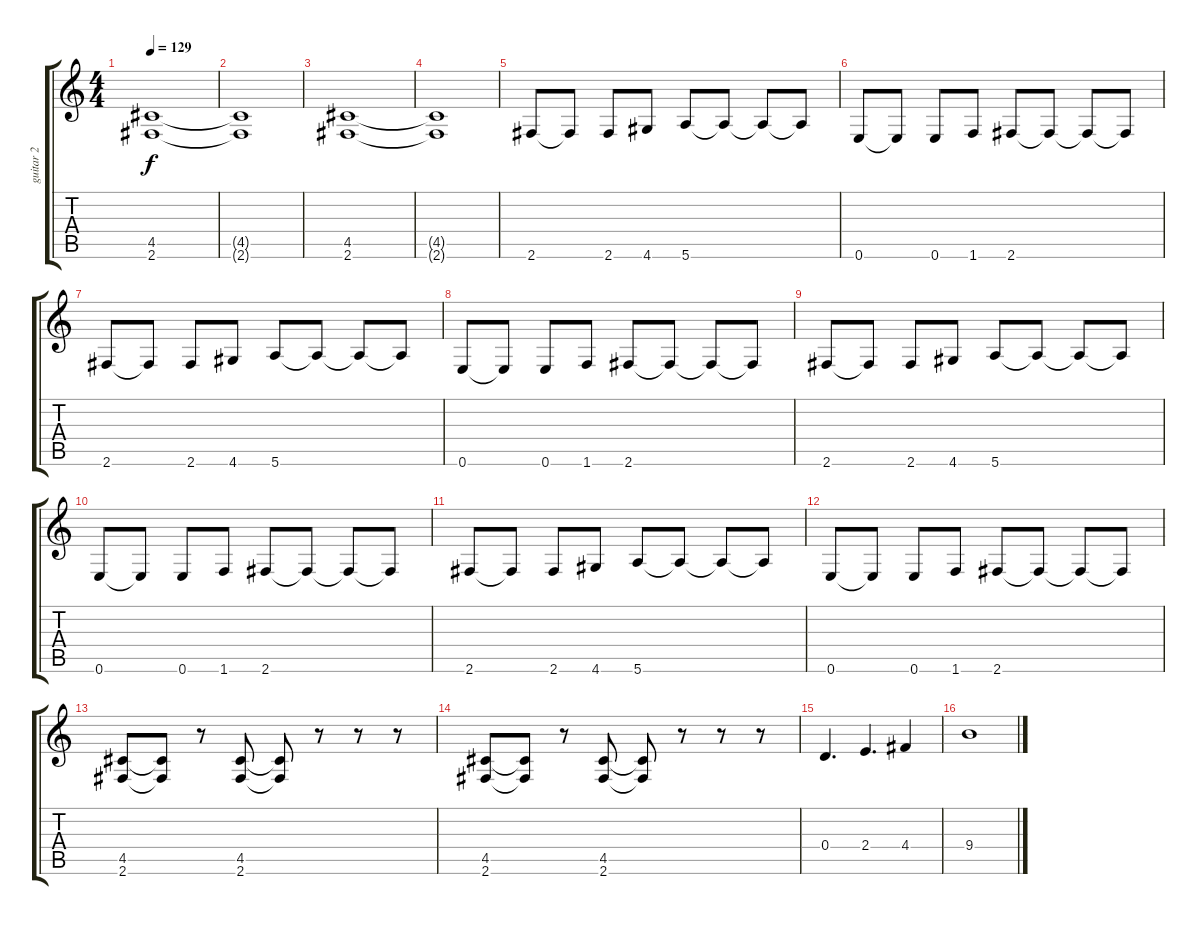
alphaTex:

\track ("guitar 2" "guitar 2") {instrument distortionguitar}
\staff {score tabs}
\tuning (E4 B3 G3 D3 A2 E2) {hide}
\ts (4 4)
\tempo 129
\clef g2
\ks c
(4.5 2.6).1{dy f instrument distortionguitar} |
(4.5{t} 2.6{t}).1 |
(4.5 2.6).1 |
(4.5{t} 2.6{t}).1 |
2.6.8{instrument overdrivenguitar} 2.6{t}.8 2.6.8 4.6.8 5.6.8 5.6{t}.8 5.6{t}.8 5.6{t}.8 |
0.6.8 0.6{t}.8 0.6.8 1.6.8 2.6.8 2.6{t}.8 2.6{t}.8 2.6{t}.8 |
2.6.8 2.6{t}.8 2.6.8 4.6.8 5.6.8 5.6{t}.8 5.6{t}.8 5.6{t}.8 |
0.6.8 0.6{t}.8 0.6.8 1.6.8 2.6.8 2.6{t}.8 2.6{t}.8 2.6{t}.8 |
2.6.8 2.6{t}.8 2.6.8 4.6.8 5.6.8 5.6{t}.8 5.6{t}.8 5.6{t}.8 |
0.6.8 0.6{t}.8 0.6.8 1.6.8 2.6.8 2.6{t}.8 2.6{t}.8 2.6{t}.8 |
2.6.8 2.6{t}.8 2.6.8 4.6.8 5.6.8 5.6{t}.8 5.6{t}.8 5.6{t}.8 |
0.6.8 0.6{t}.8 0.6.8 1.6.8 2.6.8 2.6{t}.8 2.6{t}.8 2.6{t}.8 |
(4.5 2.6).8{instrument overdrivenguitar} (4.5{t} 2.6{t}).8 r.8 (4.5 2.6).8 (4.5{t} 2.6{t}).8 r.8 r.8 r.8 |
(4.5 2.6).8 (4.5{t} 2.6{t}).8 r.8 (4.5 2.6).8 (4.5{t} 2.6{t}).8 r.8 r.8 r.8 |
0.4.4{d} 2.4.4{d} 4.4.4 |
9.4.1
